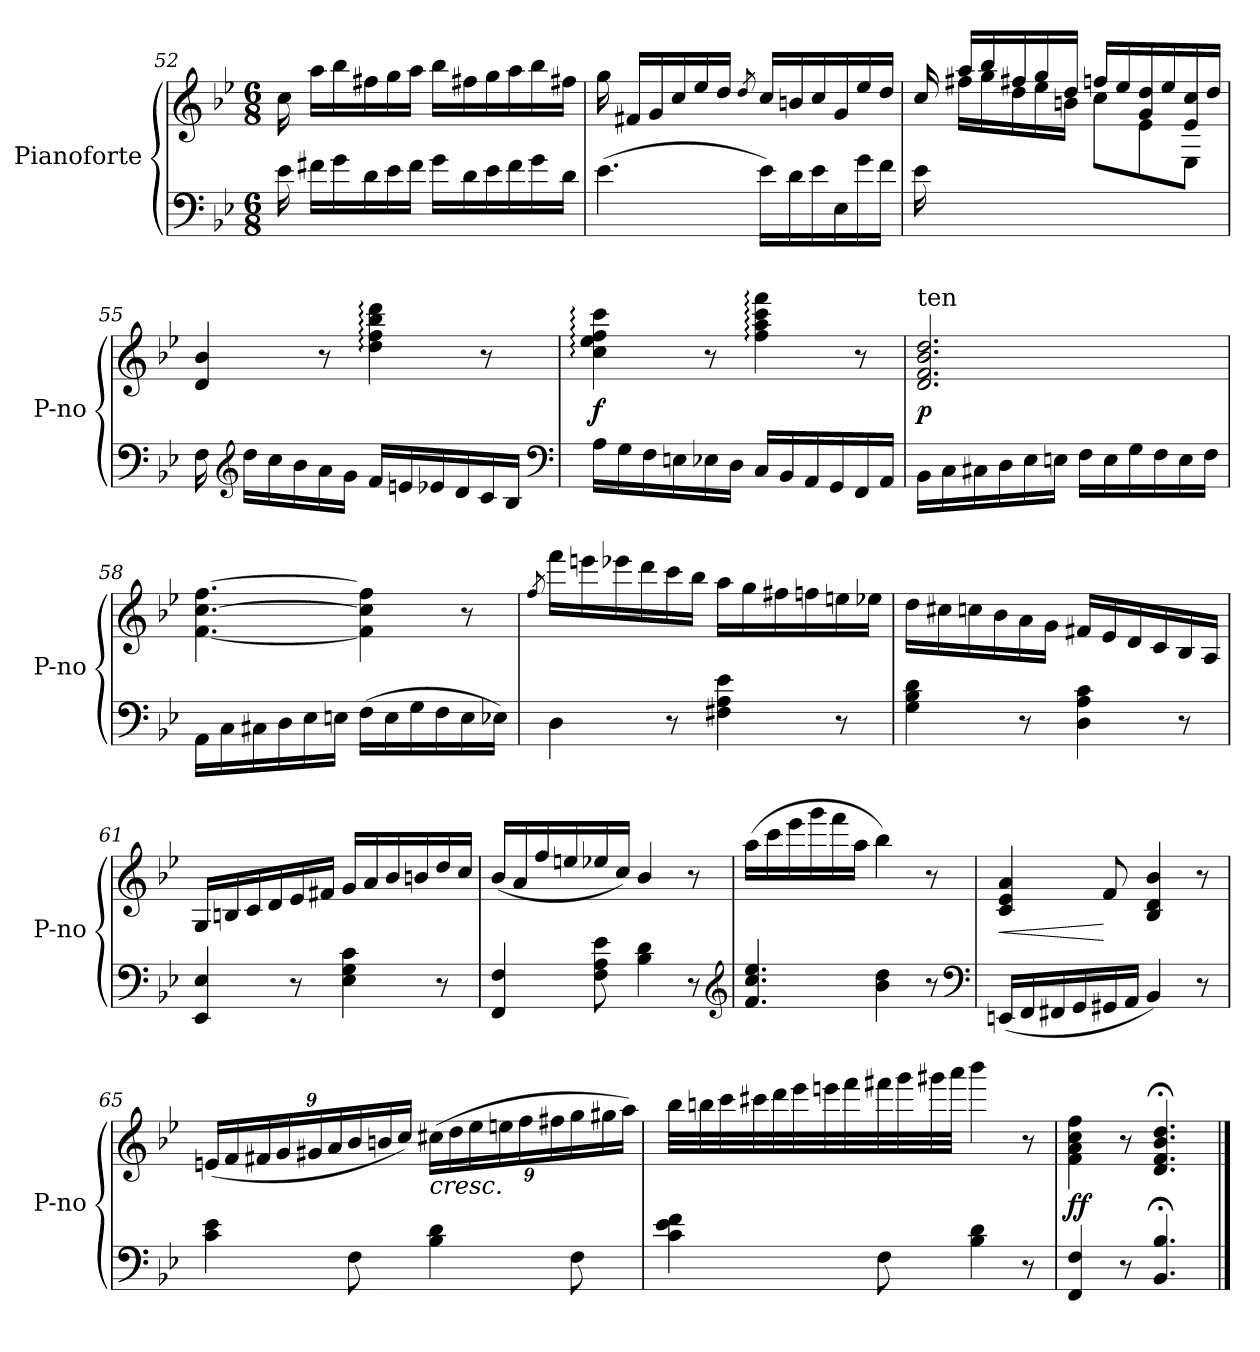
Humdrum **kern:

**kern	**kern	**dynam
*part1	*part1	*part1
*staff2	*staff1	*staff1/2
*I"Pianoforte	*	*
*I'P-no	*	*
*clefF4	*clefG2	*
*k[b-e-]	*k[b-e-]	*
*M6/8	*M6/8	*
=52	=52	=52
16e-\	16cc\	.
16f#X\LL	16aa\LL	.
16g\	16bb-\	.
16d\	16ff#X\	.
16e-\	16gg\	.
16f#\JJ	16aa\JJ	.
16g\LL	16bb-\LL	.
16d\	16ff#X\	.
16e-\	16gg\	.
16f#\	16aa\	.
16g\	16bb-\	.
16d\JJ	16ff#X\JJ	.
=53	=53	=53
(4.e-\	16gg\	.
.	16f#X/LL	.
.	16g/	.
.	16cc/	.
.	16ee-/	.
.	16dd/JJ	.
.	8qdd/	.
16e-\LL)	16cc/LL	.
16d\	16bn/	.
16e-\	16cc/	.
16E-\	16g/	.
16g\	16ee-/	.
16f\JJ	16dd/JJ	.
=54	=54	=54
*	*^	*
16e-\	16cc/	16ryy	.
16ryy	16aa/LL	16ff#X\LL	.
8ryy	16bb-/	16gg\	.
.	16ff#X/	16dd\	.
2ryy	16gg/	16ee-\	.
.	16dd/JJ	16bn\JJ	.
.	16ffn/LL	8cc\L	.
.	16ee-/	.	.
.	16g/ 16dd/	8e-\	.
.	16ee-/	.	.
.	16e-/ 16cc/	8E-\J	.
.	16dd/JJ	.	.
*	*v	*v	*
=55	=55	=55
16F\	4d/ 4b-/	.
*clefG2	*	*
16dd\LL	.	.
16cc\	.	.
16b-\	.	.
16a\	8r	.
16g\JJ	.	.
16f/LL	4dd:\ 4ff:\ 4bb-:\ 4ddd:\	.
16en/	.	.
16e-X/	.	.
16d/	.	.
16c/	8r	.
16B-/JJ	.	.
*clefF4	*	*
=56	=56	=56
16A\LL	4cc:\ 4ee-:\ 4ff:\ 4ccc:\	f
16G\	.	.
16F\	.	.
16En\	.	.
16E-X\	8r	.
16D\JJ	.	.
16C/LL	4ff:\ 4aa:\ 4ccc:\ 4fff:\	.
16BB-/	.	.
16AA/	.	.
16GG/	.	.
16FF/	8r	.
16AA/JJ	.	.
=57	=57	=57
!	!LO:TX:a:t=ten	!
16BB-\LL	2.d/ 2.f/ 2.b-/ 2.dd/	p
16C\	.	.
16C#X\	.	.
16D\	.	.
16E-\	.	.
16En\JJ	.	.
16F\LL	.	.
16E\	.	.
16G\	.	.
16F\	.	.
16E\	.	.
16F\JJ	.	.
=58	=58	=58
16AA\LL	[4.f\ [4.cc\ [4.ff\	.
16C\	.	.
16C#X\	.	.
16D\	.	.
16E-\	.	.
16En\JJ	.	.
(16F\LL	4f]\ 4cc]\ 4ff]\	.
16E\	.	.
16G\	.	.
16F\	.	.
16E\	8r	.
16E-X\JJ)	.	.
=59	=59	=59
.	8qff/	.
4D\	16fff\LL	.
.	16eeen\	.
.	16eee-X\	.
.	16ddd\	.
8r	16ccc\	.
.	16bb-\JJ	.
4F#X\ 4A\ 4e-\	16aa\LL	.
.	16gg\	.
.	16ff#X\	.
.	16ffn\	.
8r	16een\	.
.	16ee-X\JJ	.
=60	=60	=60
4G\ 4B-\ 4d\	16dd\LL	.
.	16cc#X\	.
.	16ccn\	.
.	16b-\	.
8r	16a\	.
.	16g\JJ	.
4D\ 4A\ 4c\	16f#X/LL	.
.	16e-/	.
.	16d/	.
.	16c/	.
8r	16B-/	.
.	16A/JJ	.
=61	=61	=61
4EE-/ 4E-/	16G/LL	.
.	16Bn/	.
.	16c/	.
.	16d/	.
8r	16e-/	.
.	16f#X/JJ	.
4E-\ 4G\ 4c\	16g/LL	.
.	16a/	.
.	16b-/	.
.	16bn/	.
8r	16dd/	.
.	16cc/JJ	.
=62	=62	=62
4FF/ 4F/	(16b-/LL	.
.	16a/	.
.	16ff/	.
.	16een/	.
8F\ 8A\ 8e-\	16ee-X/	.
.	16cc/JJ)	.
4B-\ 4d\	4b-/	.
8r	8r	.
*clefG2	*	*
=63	=63	=63
4.f/ 4.cc/ 4.ee-/	(16aa\LL	.
.	16ccc\	.
.	16eee-\	.
.	16ggg\	.
.	16fff\	.
.	16aa\JJ	.
4b-\ 4dd\	4bb-\)	.
8r	8r	.
*clefF4	*	*
=64	=64	=64
(16EEn/LL	4c/ 4e-/ 4a/	<
16FF/	.	.
16FF#X/	.	.
16GG/	.	.
16GG#X/	8f/	[
16AA/JJ	.	.
4BB-/)	4B-/ 4d/ 4b-/	.
8r	8r	.
=65	=65	=65
4c\ 4e-\	(24en/LL	.
.	24f/	.
.	24f#X/	.
.	24g/	.
.	24g#X/	.
.	24a/	.
8F\	24b-/	.
.	24bn/	.
.	24cc/JJ)	.
!	!LO:TX:b:i:t=cresc.	!
4B-\ 4d\	(24cc#X\LL	.
.	24dd\	.
.	24ee-\	.
.	24een\	.
.	24ff\	.
.	24ff#X\	.
8F\	24gg\	.
.	24gg#X\	.
.	24aa\JJ)	.
=66	=66	=66
4c\ 4e-\ 4f\	32bb-\LLL	.
.	32bbn\	.
.	32ccc\	.
.	32ccc#X\	.
.	32ddd\	.
.	32eee-\	.
.	32eeen\	.
.	32fff\	.
8F\	32fff#X\	.
.	32ggg\	.
.	32ggg#X\	.
.	32aaa\JJJ	.
4B-\ 4d\	4bbb-\	.
8r	8r	.
=67	=67	=67
4FF/ 4F/	4f\ 4a\ 4cc\ 4ff\	ff
8r	8r	.
4.BB-;</ 4.B-;</	4.d;</ 4.f;</ 4.b-;</ 4.dd;</	.
==	==	==
*-	*-	*-
